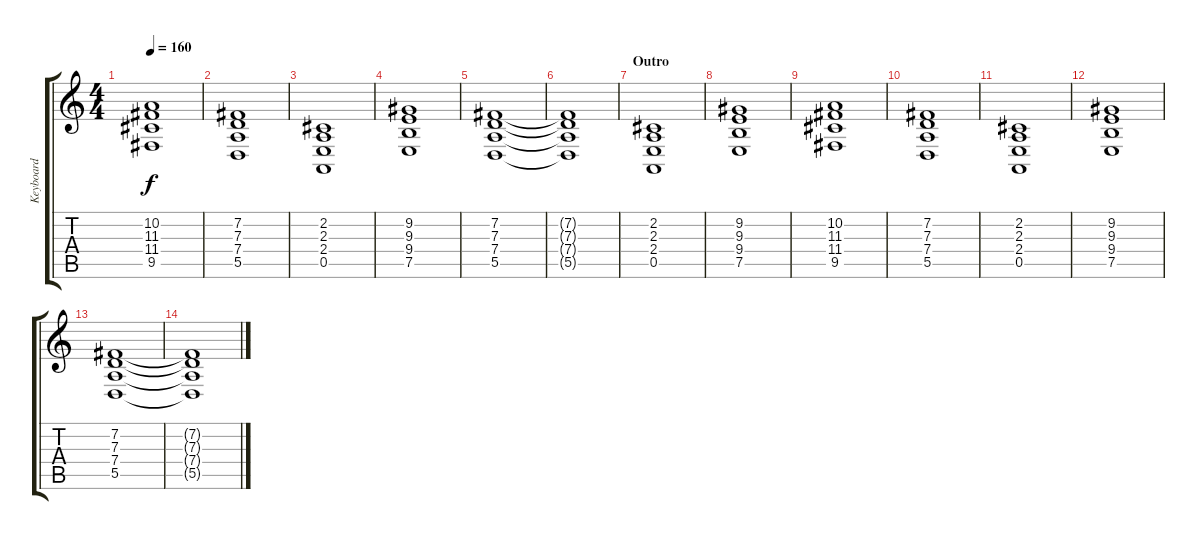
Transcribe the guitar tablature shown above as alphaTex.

\track ("Keyboard" "Keyboard") {instrument reedorgan}
\staff {score tabs}
\tuning (E4 B3 G3 D3 A2 E2) {hide}
\ts (4 4)
\tempo 160
\clef g2
\ks c
(10.2 11.3 11.4 9.5).1{dy f} |
(7.2 7.3 7.4 5.5).1 |
(2.2 2.3 2.4 0.5).1 |
(9.2 9.3 9.4 7.5).1 |
(7.2 7.3 7.4 5.5).1 |
(7.2{t} 7.3{t} 7.4{t} 5.5{t}).1 |
\section ("" "Outro")
(2.2 2.3 2.4 0.5).1{volume 10 instrument stringensemble1} |
(9.2 9.3 9.4 7.5).1 |
(10.2 11.3 11.4 9.5).1 |
(7.2 7.3 7.4 5.5).1 |
(2.2 2.3 2.4 0.5).1 |
(9.2 9.3 9.4 7.5).1 |
(7.2 7.3 7.4 5.5).1 |
(7.2{t} 7.3{t} 7.4{t} 5.5{t}).1
